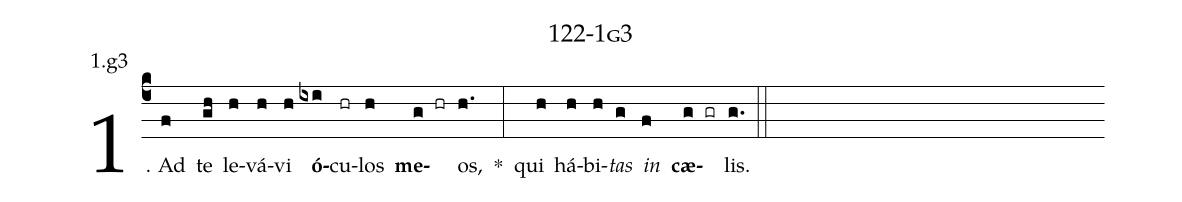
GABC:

name: 122-1g3;
annotation: 1.g3;
%%
(c4)1. Ad(f) te(gh) le(h)vá(h)vi(h) <b>ó</b>(ixi)cu(hr)los(h) <b>me</b>(g hr)os,(h.) *(:) qui(h) há(h)bi(h)<i>tas</i>(g) <i>in</i>(f) <b>cæ</b>(g gr)lis.(g.) (::)
